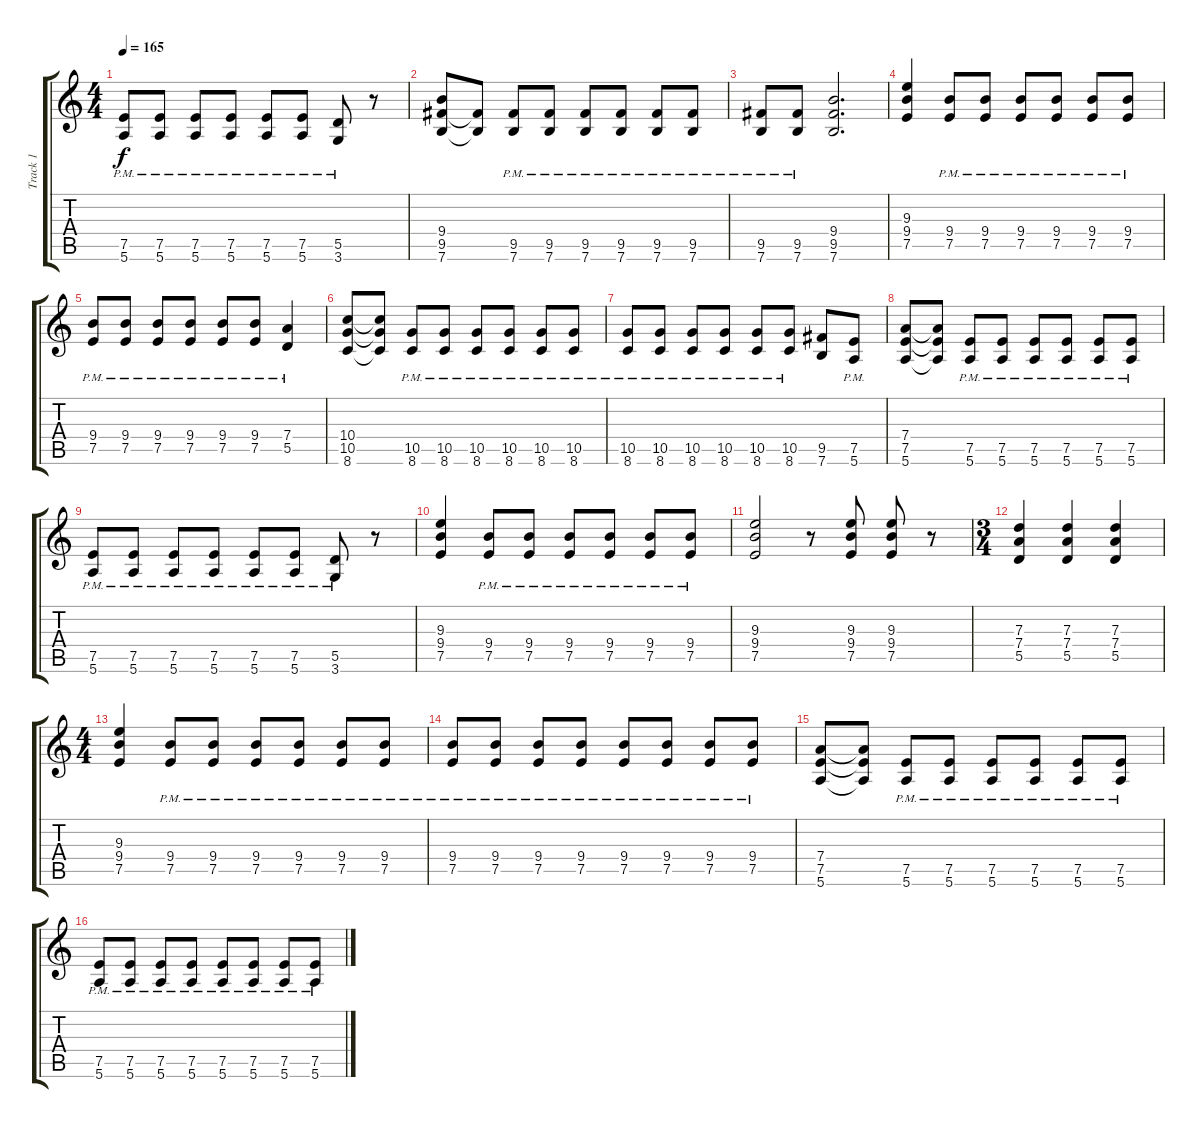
\track ("Track 1" "Track 1") {instrument distortionguitar}
\staff {score tabs}
\tuning (E4 B3 G3 D3 A2 E2) {hide}
\ts (4 4)
\tempo 165
\clef g2
\ks c
(7.5{pm} 5.6{pm}).8{dy f} (7.5{pm} 5.6{pm}).8 (7.5{pm} 5.6{pm}).8 (7.5{pm} 5.6{pm}).8 (7.5{pm} 5.6{pm}).8 (7.5{pm} 5.6{pm}).8 (5.5{pm} 3.6{pm}).8 r.8 |
(9.4 9.5 7.6).8 (9.5{t} 7.6{t}).8 (9.5{pm} 7.6{pm}).8 (9.5{pm} 7.6{pm}).8 (9.5{pm} 7.6{pm}).8 (9.5{pm} 7.6{pm}).8 (9.5{pm} 7.6{pm}).8 (9.5{pm} 7.6{pm}).8 |
(9.5{pm} 7.6{pm}).8 (9.5{pm} 7.6{pm}).8 (9.4 9.5 7.6).2{d} |
(9.3 9.4 7.5).4 (9.4{pm} 7.5{pm}).8 (9.4{pm} 7.5{pm}).8 (9.4{pm} 7.5{pm}).8 (9.4{pm} 7.5{pm}).8 (9.4{pm} 7.5{pm}).8 (9.4{pm} 7.5{pm}).8 |
(9.4{pm} 7.5{pm}).8 (9.4{pm} 7.5{pm}).8 (9.4{pm} 7.5{pm}).8 (9.4{pm} 7.5{pm}).8 (9.4{pm} 7.5{pm}).8 (9.4{pm} 7.5{pm}).8 (7.4{pm} 5.5{pm}).4 |
(10.4 10.5 8.6).8 (10.4{t} 10.5{t} 8.6{t}).8 (10.5{pm} 8.6{pm}).8 (10.5{pm} 8.6{pm}).8 (10.5{pm} 8.6{pm}).8 (10.5{pm} 8.6{pm}).8 (10.5{pm} 8.6{pm}).8 (10.5{pm} 8.6{pm}).8 |
(10.5{pm} 8.6{pm}).8 (10.5{pm} 8.6{pm}).8 (10.5{pm} 8.6{pm}).8 (10.5{pm} 8.6{pm}).8 (10.5{pm} 8.6{pm}).8 (10.5{pm} 8.6{pm}).8 (9.5 7.6).8 (7.5 5.6{pm}).8 |
(7.4 7.5 5.6).8 (7.4{t} 7.5{t} 5.6{t}).8 (7.5{pm} 5.6{pm}).8 (7.5{pm} 5.6{pm}).8 (7.5{pm} 5.6{pm}).8 (7.5{pm} 5.6{pm}).8 (7.5{pm} 5.6{pm}).8 (7.5{pm} 5.6{pm}).8 |
(7.5{pm} 5.6{pm}).8 (7.5{pm} 5.6{pm}).8 (7.5{pm} 5.6{pm}).8 (7.5{pm} 5.6{pm}).8 (7.5{pm} 5.6{pm}).8 (7.5{pm} 5.6{pm}).8 (5.5{pm} 3.6{pm}).8 r.8 |
(9.3 9.4 7.5).4 (9.4{pm} 7.5{pm}).8 (9.4{pm} 7.5{pm}).8 (9.4{pm} 7.5{pm}).8 (9.4{pm} 7.5{pm}).8 (9.4{pm} 7.5{pm}).8 (9.4{pm} 7.5{pm}).8 |
(9.3 9.4 7.5).2 r.8 (9.3 9.4 7.5).8 (9.3 9.4 7.5).8 r.8 |
\ts (3 4)
(7.3 7.4 5.5).4 (7.3 7.4 5.5).4 (7.3 7.4 5.5).4 |
\ts (4 4)
(9.3 9.4 7.5).4 (9.4{pm} 7.5{pm}).8 (9.4{pm} 7.5{pm}).8 (9.4{pm} 7.5{pm}).8 (9.4{pm} 7.5{pm}).8 (9.4{pm} 7.5{pm}).8 (9.4{pm} 7.5{pm}).8 |
(9.4{pm} 7.5{pm}).8 (9.4{pm} 7.5{pm}).8 (9.4{pm} 7.5{pm}).8 (9.4{pm} 7.5{pm}).8 (9.4{pm} 7.5{pm}).8 (9.4{pm} 7.5{pm}).8 (9.4{pm} 7.5{pm}).8 (9.4{pm} 7.5{pm}).8 |
(7.4 7.5 5.6).8 (7.4{t} 7.5{t} 5.6{t}).8 (7.5{pm} 5.6{pm}).8 (7.5{pm} 5.6{pm}).8 (7.5{pm} 5.6{pm}).8 (7.5{pm} 5.6{pm}).8 (7.5{pm} 5.6{pm}).8 (7.5{pm} 5.6{pm}).8 |
(7.5{pm} 5.6{pm}).8 (7.5{pm} 5.6{pm}).8 (7.5{pm} 5.6{pm}).8 (7.5{pm} 5.6{pm}).8 (7.5{pm} 5.6{pm}).8 (7.5{pm} 5.6{pm}).8 (7.5{pm} 5.6{pm}).8 (7.5{pm} 5.6{pm}).8
